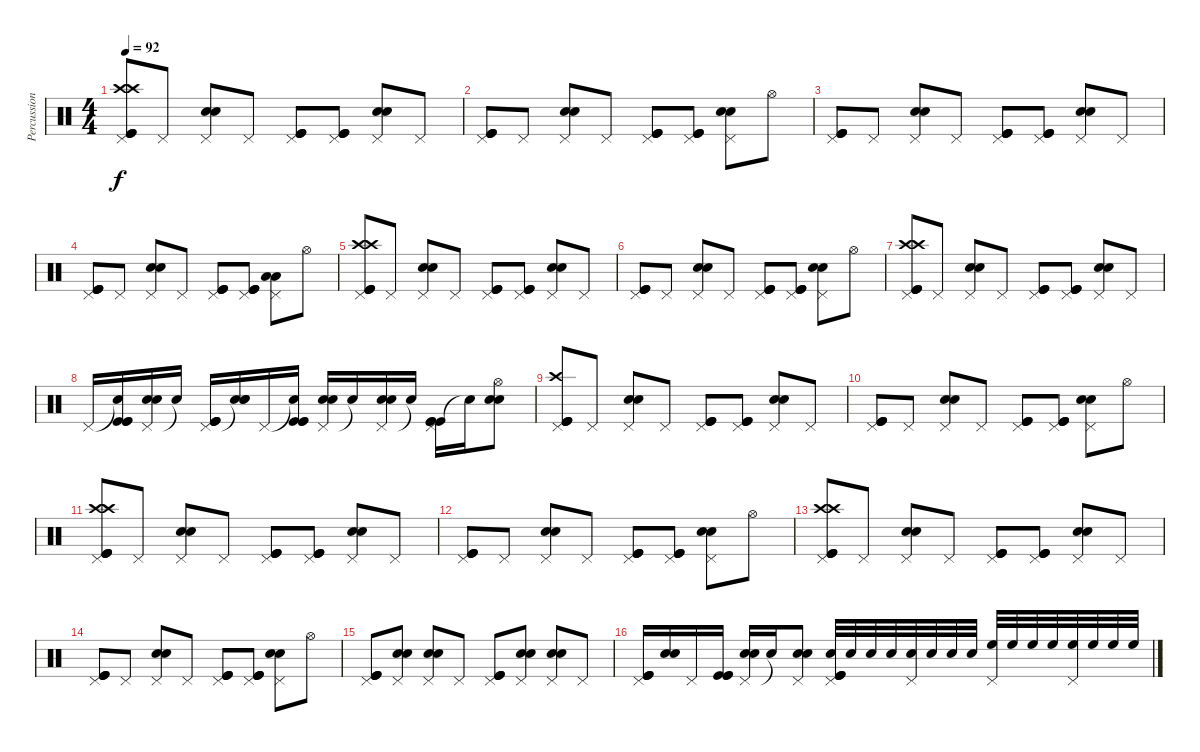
\track ("Percussions" "Percussion") {instrument percussion}
\staff {score}
\articulation defaults
\ts (4 4)
\tempo 92
\clef neutral
\ks c
("Pedal Hi-Hat (hit)" "Crash high (hit)" "Crash high (hit)" "Kick (hit)" "Kick (hit)" "Kick (hit)").8{dy f} "Pedal Hi-Hat (hit)".8 ("Pedal Hi-Hat (hit)" "Snare (hit) 2" "Snare (hit) 2").8 "Pedal Hi-Hat (hit)".8 ("Pedal Hi-Hat (hit)" "Kick (hit)" "Kick (hit)" "Kick (hit)").8 ("Pedal Hi-Hat (hit)" "Kick (hit)" "Kick (hit)" "Kick (hit)").8 ("Pedal Hi-Hat (hit)" "Snare (hit) 2" "Snare (hit) 2").8 "Pedal Hi-Hat (hit)".8 |
("Pedal Hi-Hat (hit)" "Kick (hit)" "Kick (hit)" "Kick (hit)").8 "Pedal Hi-Hat (hit)".8 ("Pedal Hi-Hat (hit)" "Snare (hit) 2" "Snare (hit) 2").8 "Pedal Hi-Hat (hit)".8 ("Pedal Hi-Hat (hit)" "Kick (hit)" "Kick (hit)" "Kick (hit)").8 ("Pedal Hi-Hat (hit)" "Kick (hit)" "Kick (hit)" "Kick (hit)").8 ("Pedal Hi-Hat (hit)" "Snare (hit) 2" "Snare (hit) 2").8 "Hi-Hat (open)".8 |
("Pedal Hi-Hat (hit)" "Kick (hit)" "Kick (hit)" "Kick (hit)").8 "Pedal Hi-Hat (hit)".8 ("Pedal Hi-Hat (hit)" "Snare (hit) 2" "Snare (hit) 2").8 "Pedal Hi-Hat (hit)".8 ("Pedal Hi-Hat (hit)" "Kick (hit)" "Kick (hit)" "Kick (hit)").8 ("Pedal Hi-Hat (hit)" "Kick (hit)" "Kick (hit)" "Kick (hit)").8 ("Pedal Hi-Hat (hit)" "Snare (hit) 2" "Snare (hit) 2").8 "Pedal Hi-Hat (hit)".8 |
("Pedal Hi-Hat (hit)" "Kick (hit)" "Kick (hit)" "Kick (hit)").8 "Pedal Hi-Hat (hit)".8 ("Pedal Hi-Hat (hit)" "Snare (hit) 2" "Snare (hit) 2").8 "Pedal Hi-Hat (hit)".8 ("Pedal Hi-Hat (hit)" "Kick (hit)" "Kick (hit)" "Kick (hit)").8 ("Pedal Hi-Hat (hit)" "Kick (hit)" "Kick (hit)" "Kick (hit)").8 ("Pedal Hi-Hat (hit)" "Low Floor Tom (hit)" "Low Floor Tom (hit)").8 "Hi-Hat (open)".8 |
("Pedal Hi-Hat (hit)" "Crash high (hit)" "Crash high (hit)" "Kick (hit)" "Kick (hit)" "Kick (hit)").8 "Pedal Hi-Hat (hit)".8 ("Pedal Hi-Hat (hit)" "Snare (hit) 2" "Snare (hit) 2").8 "Pedal Hi-Hat (hit)".8 ("Pedal Hi-Hat (hit)" "Kick (hit)" "Kick (hit)" "Kick (hit)").8 ("Pedal Hi-Hat (hit)" "Kick (hit)" "Kick (hit)" "Kick (hit)").8 ("Pedal Hi-Hat (hit)" "Snare (hit) 2" "Snare (hit) 2").8 "Pedal Hi-Hat (hit)".8 |
("Pedal Hi-Hat (hit)" "Kick (hit)" "Kick (hit)" "Kick (hit)").8 "Pedal Hi-Hat (hit)".8 ("Pedal Hi-Hat (hit)" "Snare (hit) 2" "Snare (hit) 2").8 "Pedal Hi-Hat (hit)".8 ("Pedal Hi-Hat (hit)" "Kick (hit)" "Kick (hit)" "Kick (hit)").8 ("Pedal Hi-Hat (hit)" "Kick (hit)" "Kick (hit)" "Kick (hit)").8 ("Pedal Hi-Hat (hit)" "Snare (hit) 2" "Snare (hit) 2").8 "Hi-Hat (open)".8 |
("Pedal Hi-Hat (hit)" "Crash high (hit)" "Crash high (hit)" "Kick (hit)" "Kick (hit)" "Kick (hit)").8 "Pedal Hi-Hat (hit)".8 ("Pedal Hi-Hat (hit)" "Snare (hit) 2" "Snare (hit) 2").8 "Pedal Hi-Hat (hit)".8 ("Pedal Hi-Hat (hit)" "Kick (hit)" "Kick (hit)" "Kick (hit)").8 ("Pedal Hi-Hat (hit)" "Kick (hit)" "Kick (hit)" "Kick (hit)").8 ("Pedal Hi-Hat (hit)" "Snare (hit) 2" "Snare (hit) 2").8 "Pedal Hi-Hat (hit)".8 |
"Pedal Hi-Hat (hit)".16 ("Snare (hit)"{t} "Kick (hit)" "Kick (hit)" "Kick (hit)").16 ("Pedal Hi-Hat (hit)" "Snare (hit) 2" "Snare (hit) 2").16 "Snare (hit)"{t}.16 ("Pedal Hi-Hat (hit)" "Kick (hit)" "Kick (hit)" "Kick (hit)").16 ("Snare (hit)"{t} "Snare (hit) 2" "Snare (hit) 2").16 "Pedal Hi-Hat (hit)".16 ("Snare (hit)"{t} "Kick (hit)" "Kick (hit)" "Kick (hit)").16 ("Pedal Hi-Hat (hit)" "Snare (hit) 2" "Snare (hit) 2").16 "Snare (hit)"{t}.16 ("Pedal Hi-Hat (hit)" "Snare (hit) 2" "Snare (hit) 2").16 "Snare (hit)"{t}.16 ("Pedal Hi-Hat (hit)" "Kick (hit)" "Kick (hit)" "Kick (hit)").16 "Snare (hit)"{t}.16 ("Hi-Hat (open)" "Snare (hit) 2" "Snare (hit) 2").8 |
("Pedal Hi-Hat (hit)" "Crash high (hit)" "Kick (hit)" "Kick (hit)" "Kick (hit)").8 "Pedal Hi-Hat (hit)".8 ("Pedal Hi-Hat (hit)" "Snare (hit) 2" "Snare (hit) 2").8 "Pedal Hi-Hat (hit)".8 ("Pedal Hi-Hat (hit)" "Kick (hit)" "Kick (hit)" "Kick (hit)").8 ("Pedal Hi-Hat (hit)" "Kick (hit)" "Kick (hit)" "Kick (hit)").8 ("Pedal Hi-Hat (hit)" "Snare (hit) 2" "Snare (hit) 2").8 "Pedal Hi-Hat (hit)".8 |
("Pedal Hi-Hat (hit)" "Kick (hit)" "Kick (hit)" "Kick (hit)").8 "Pedal Hi-Hat (hit)".8 ("Pedal Hi-Hat (hit)" "Snare (hit) 2" "Snare (hit) 2").8 "Pedal Hi-Hat (hit)".8 ("Pedal Hi-Hat (hit)" "Kick (hit)" "Kick (hit)" "Kick (hit)").8 ("Pedal Hi-Hat (hit)" "Kick (hit)" "Kick (hit)" "Kick (hit)").8 ("Pedal Hi-Hat (hit)" "Snare (hit) 2" "Snare (hit) 2").8 "Hi-Hat (open)".8 |
("Pedal Hi-Hat (hit)" "Crash high (hit)" "Crash high (hit)" "Kick (hit)" "Kick (hit)" "Kick (hit)").8 "Pedal Hi-Hat (hit)".8 ("Pedal Hi-Hat (hit)" "Snare (hit) 2" "Snare (hit) 2").8 "Pedal Hi-Hat (hit)".8 ("Pedal Hi-Hat (hit)" "Kick (hit)" "Kick (hit)" "Kick (hit)").8 ("Pedal Hi-Hat (hit)" "Kick (hit)" "Kick (hit)" "Kick (hit)").8 ("Pedal Hi-Hat (hit)" "Snare (hit) 2" "Snare (hit) 2").8 "Pedal Hi-Hat (hit)".8 |
("Pedal Hi-Hat (hit)" "Kick (hit)" "Kick (hit)" "Kick (hit)").8 "Pedal Hi-Hat (hit)".8 ("Pedal Hi-Hat (hit)" "Snare (hit) 2" "Snare (hit) 2").8 "Pedal Hi-Hat (hit)".8 ("Pedal Hi-Hat (hit)" "Kick (hit)" "Kick (hit)" "Kick (hit)").8 ("Pedal Hi-Hat (hit)" "Kick (hit)" "Kick (hit)" "Kick (hit)").8 ("Pedal Hi-Hat (hit)" "Snare (hit) 2" "Snare (hit) 2").8 "Hi-Hat (open)".8 |
("Pedal Hi-Hat (hit)" "Crash high (hit)" "Crash high (hit)" "Kick (hit)" "Kick (hit)" "Kick (hit)").8 "Pedal Hi-Hat (hit)".8 ("Pedal Hi-Hat (hit)" "Snare (hit) 2" "Snare (hit) 2").8 "Pedal Hi-Hat (hit)".8 ("Pedal Hi-Hat (hit)" "Kick (hit)" "Kick (hit)" "Kick (hit)").8 ("Pedal Hi-Hat (hit)" "Kick (hit)" "Kick (hit)" "Kick (hit)").8 ("Pedal Hi-Hat (hit)" "Snare (hit) 2" "Snare (hit) 2").8 "Pedal Hi-Hat (hit)".8 |
("Pedal Hi-Hat (hit)" "Kick (hit)" "Kick (hit)" "Kick (hit)").8 "Pedal Hi-Hat (hit)".8 ("Pedal Hi-Hat (hit)" "Snare (hit) 2" "Snare (hit) 2").8 "Pedal Hi-Hat (hit)".8 ("Pedal Hi-Hat (hit)" "Kick (hit)" "Kick (hit)" "Kick (hit)").8 ("Pedal Hi-Hat (hit)" "Kick (hit)" "Kick (hit)" "Kick (hit)").8 ("Pedal Hi-Hat (hit)" "Snare (hit) 2" "Snare (hit) 2").8 "Hi-Hat (open)".8 |
("Pedal Hi-Hat (hit)" "Kick (hit)" "Kick (hit)" "Kick (hit)").8 ("Pedal Hi-Hat (hit)" "Snare (hit) 2" "Snare (hit) 2").8 ("Pedal Hi-Hat (hit)" "Snare (hit) 2" "Snare (hit) 2").8 "Pedal Hi-Hat (hit)".8 ("Pedal Hi-Hat (hit)" "Kick (hit)" "Kick (hit)" "Kick (hit)").8 ("Pedal Hi-Hat (hit)" "Snare (hit) 2" "Snare (hit) 2").8 ("Pedal Hi-Hat (hit)" "Snare (hit) 2" "Snare (hit) 2").8 "Pedal Hi-Hat (hit)".8 |
("Pedal Hi-Hat (hit)" "Kick (hit)" "Kick (hit)" "Kick (hit)").16 ("Snare (hit) 2" "Snare (hit) 2").16 "Pedal Hi-Hat (hit)".16 ("Kick (hit)" "Kick (hit)" "Kick (hit)").16 ("Pedal Hi-Hat (hit)" "Snare (hit) 2" "Snare (hit) 2").16 "Snare (hit)"{t}.16 ("Pedal Hi-Hat (hit)" "Snare (hit) 2" "Snare (hit) 2").8 ("Pedal Hi-Hat (hit)" "Snare (hit) 2" "Kick (hit)" "Kick (hit)" "Kick (hit)").32 "Snare (hit) 2".32 "Snare (hit) 2".32 "Snare (hit) 2".32 ("Pedal Hi-Hat (hit)" "Snare (hit) 2").32 "Snare (hit) 2".32 "Snare (hit) 2".32 "Snare (hit) 2".32 ("Pedal Hi-Hat (hit)" "High Floor Tom (hit)").32 "High Floor Tom (hit)".32 "High Floor Tom (hit)".32 "High Floor Tom (hit)".32 ("Pedal Hi-Hat (hit)" "High Floor Tom (hit)").32 "High Floor Tom (hit)".32 "High Floor Tom (hit)".32 "High Floor Tom (hit)".32
